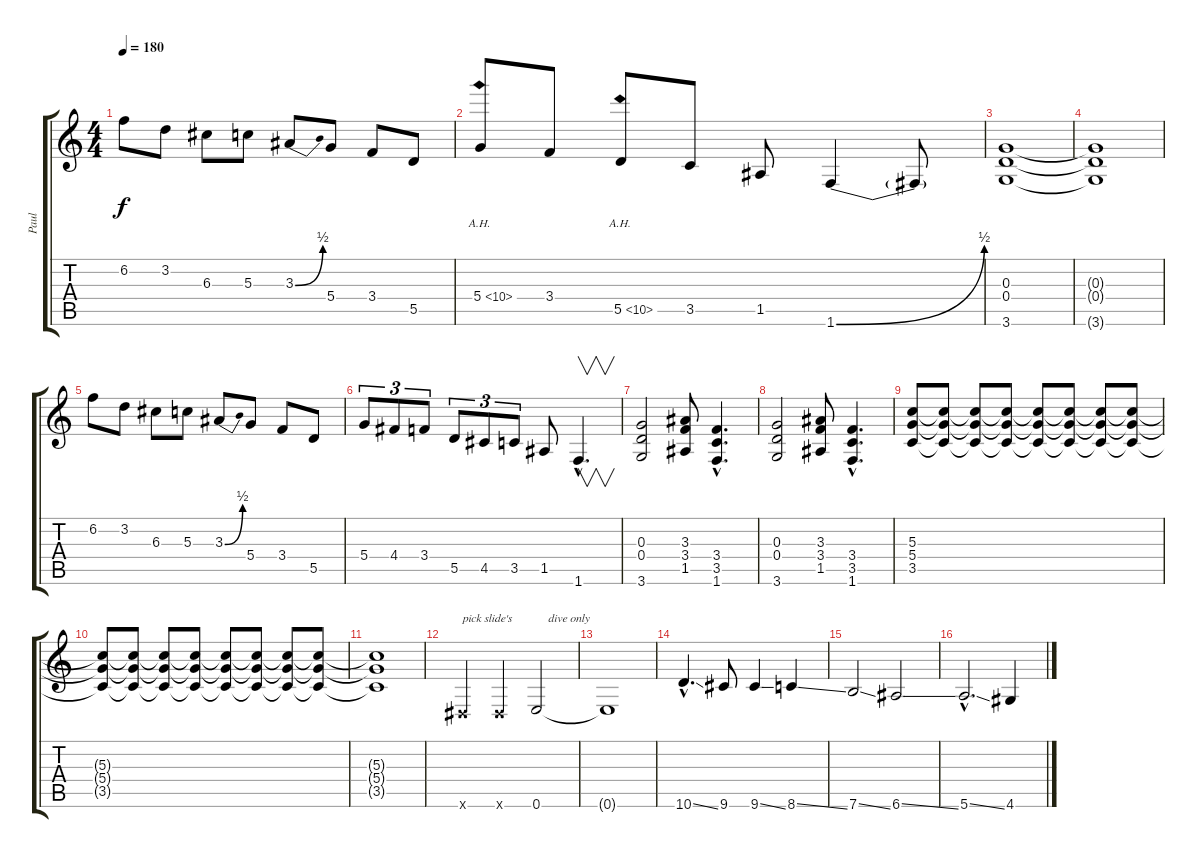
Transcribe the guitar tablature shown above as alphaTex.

\track ("Paul" "Paul") {instrument distortionguitar}
\staff {score tabs}
\tuning (E4 B3 G3 D3 A2 E2) {hide}
\ts (4 4)
\tempo 180
\clef g2
\ks c
6.2.8{dy f} 3.2.8 6.3.8 5.3.8 3.3{be (bend 0 0 60 2)}.8 5.4.8 3.4.8 5.5.8 |
5.4{ah 5}.8 3.4.8 5.5{ah 5}.8 3.5.8 1.5.8 1.6{be (bend 0 0 60 2)}.4 1.6{t}.8 |
(0.3 0.4 3.6).1 |
(0.3{t} 0.4{t} 3.6{t}).1 |
6.2.8 3.2.8 6.3.8 5.3.8 3.3{be (bend 0 0 60 2)}.8 5.4.8 3.4.8 5.5.8 |
5.4.8{tu (3 2)} 4.4.8{tu (3 2)} 3.4.8{tu (3 2)} 5.5.8{tu (3 2)} 4.5.8{tu (3 2)} 3.5.8{tu (3 2)} 1.5.8 1.6{hac}.4{v d} |
(0.3 0.4 3.6).2 (3.3 3.4 1.5).8 (3.4{hac} 3.5{hac} 1.6{hac}).4{d} |
(0.3 0.4 3.6).2 (3.3 3.4 1.5).8 (3.4{hac} 3.5{hac} 1.6{hac}).4{d} |
(5.3 5.4 3.5).8 (5.3{t} 5.4{t} 3.5{t}).8 (5.3{t} 5.4{t} 3.5{t}).8 (5.3{t} 5.4{t} 3.5{t}).8 (5.3{t} 5.4{t} 3.5{t}).8 (5.3{t} 5.4{t} 3.5{t}).8 (5.3{t} 5.4{t} 3.5{t}).8 (5.3{t} 5.4{t} 3.5{t}).8 |
(5.3{t} 5.4{t} 3.5{t}).8 (5.3{t} 5.4{t} 3.5{t}).8 (5.3{t} 5.4{t} 3.5{t}).8 (5.3{t} 5.4{t} 3.5{t}).8 (5.3{t} 5.4{t} 3.5{t}).8 (5.3{t} 5.4{t} 3.5{t}).8 (5.3{t} 5.4{t} 3.5{t}).8 (5.3{t} 5.4{t} 3.5{t}).8 |
(5.3{t} 5.4{t} 3.5{t}).1 |
-1.6{x}.4{txt "pick slide's"} -1.6{x}.4 0.6.2{txt "    dive only"} |
0.6{t}.1 |
10.6{ss hac}.4{d} 9.6.8 9.6{ss}.4 8.6{ss}.4 |
7.6{ss}.2 6.6{ss}.2 |
5.6{ss hac}.2{d} 4.6.4
